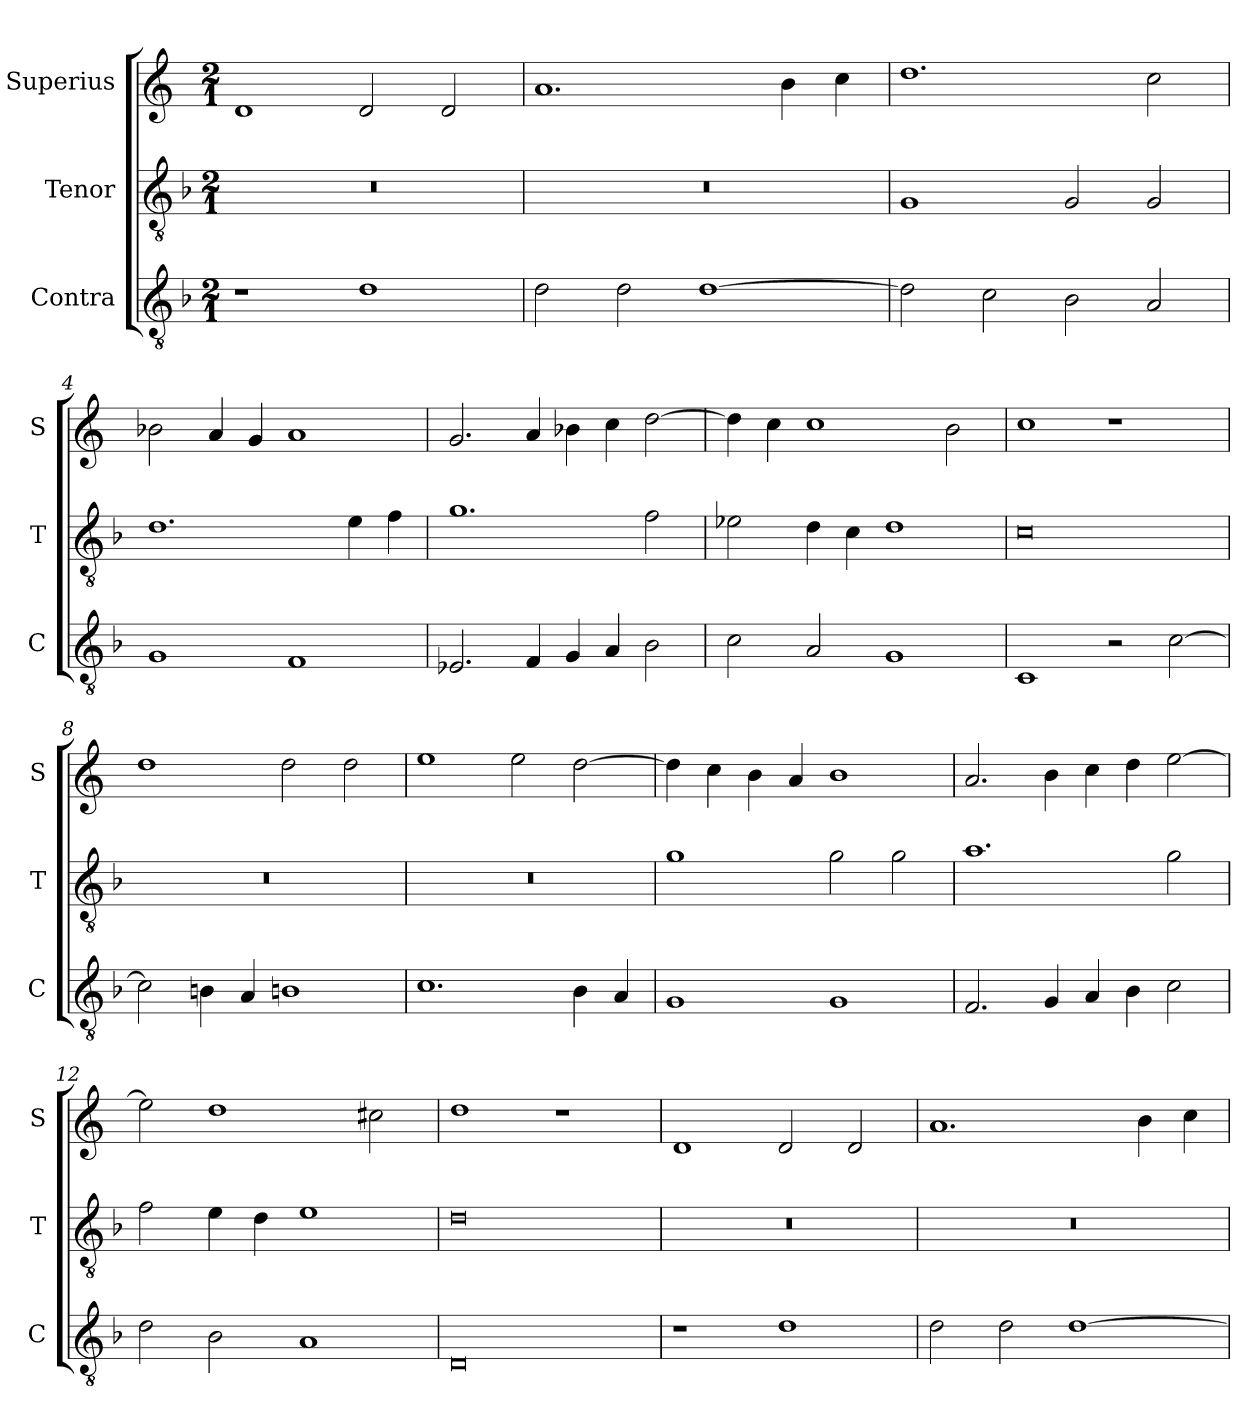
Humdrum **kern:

**kern	**kern	**kern
*part3	*part2	*part1
*staff3	*staff2	*staff1
*I"Contra	*I"Tenor	*I"Superius
*I'C	*I'T	*I'S
*clefGv2	*clefGv2	*clefG2
*k[b-]	*k[b-]	*k[]
*M2/1	*M2/1	*M2/1
=1	=1	=1
1r	0r	1d
1d	.	2d/
.	.	2d/
=2	=2	=2
2d\	0r	1.a
2d\	.	.
[1d	.	.
.	.	4b\
.	.	4cc\
=3	=3	=3
2d\]	1G	1.dd
2c\	.	.
2B-\	2G/	.
2A	2G/	2cc\
=4	=4	=4
1G	1.d	2b-X\
.	.	4a/
.	.	4g/
1F	.	1a
.	4e\	.
.	4f\	.
=5	=5	=5
2.E-X	1.g	2.g/
4F	.	4a/
4G	.	4b-X\
4A	.	4cc\
2B-\	2f\	[2dd\
=6	=6	=6
2c\	2e-X\	4dd\]
.	.	4cc\
2A	4d\	1cc
.	4c\	.
1G	1d	.
.	.	2b\
=7	=7	=7
1C	0c	1cc
2r	.	1r
[2c\	.	.
=8	=8	=8
2c\]	0r	1dd
4Bn\	.	.
4A	.	.
1Bn	.	2dd\
.	.	2dd\
=9	=9	=9
1.c	0r	1ee
.	.	2ee\
4B-\	.	[2dd\
4A	.	.
=10	=10	=10
1G	1g	4dd\]
.	.	4cc\
.	.	4b\
.	.	4a/
1G	2g\	1b
.	2g\	.
=11	=11	=11
2.F	1.a	2.a/
4G	.	4b\
4A	.	4cc\
4B-\	.	4dd\
2c\	2g\	[2ee\
=12	=12	=12
2d\	2f\	2ee\]
2B-\	4e\	1dd
.	4d\	.
1A	1e	.
.	.	2cc#X\
=13	=13	=13
0D	0d	1dd
.	.	1r
=14	=14	=14
1r	0r	1d
1d	.	2d/
.	.	2d/
=15	=15	=15
2d\	0r	1.a
2d\	.	.
[1d	.	.
.	.	4b\
.	.	4cc\
=	=	=
*-	*-	*-
